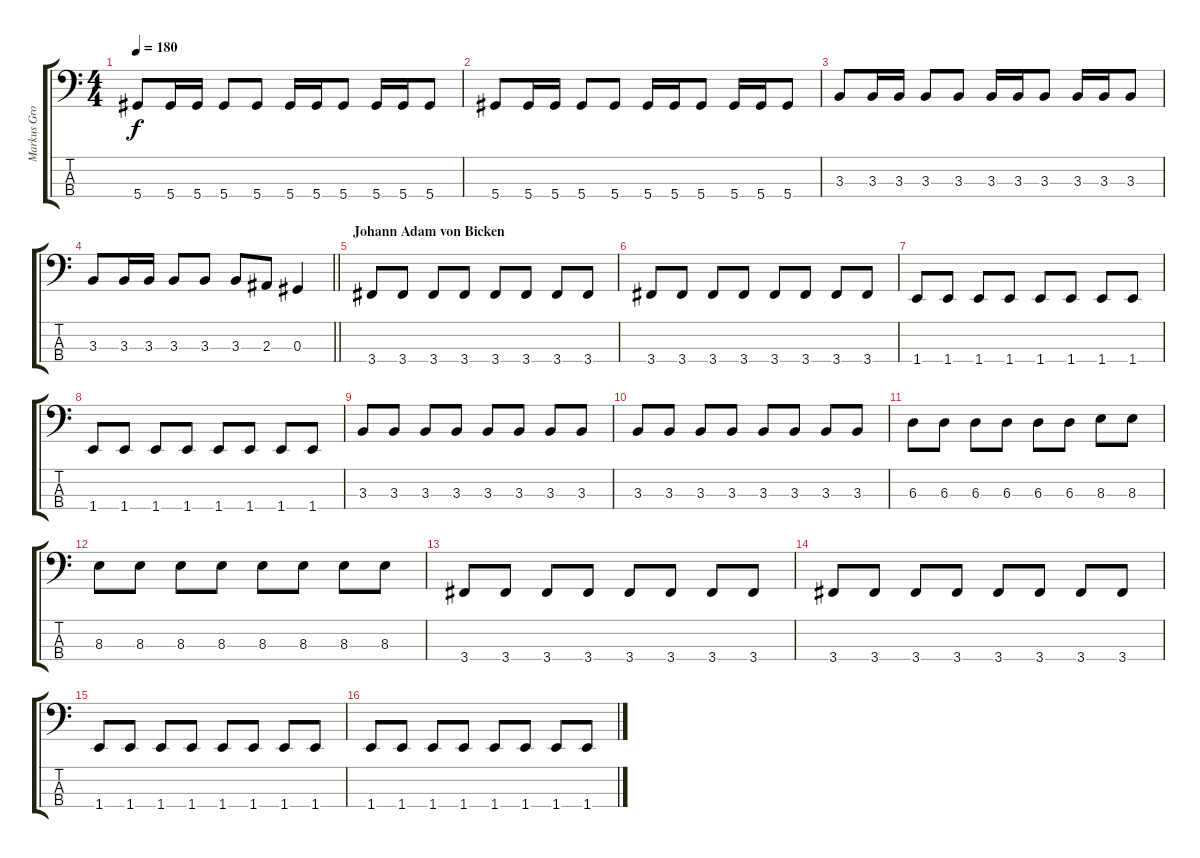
\track ("Markus Grosskopf" "Markus Gro") {instrument electricbassfinger}
\staff {score tabs}
\tuning (Gb2 Db2 Ab1 Eb1) {hide}
\ts (4 4)
\tempo 180
\clef f4
\ks c
5.4.8{dy f} 5.4.16 5.4.16 5.4.8 5.4.8 5.4.16 5.4.16 5.4.8 5.4.16 5.4.16 5.4.8 |
5.4.8 5.4.16 5.4.16 5.4.8 5.4.8 5.4.16 5.4.16 5.4.8 5.4.16 5.4.16 5.4.8 |
3.3.8 3.3.16 3.3.16 3.3.8 3.3.8 3.3.16 3.3.16 3.3.8 3.3.16 3.3.16 3.3.8 |
\barLineRight lightlight
3.3.8 3.3.16 3.3.16 3.3.8 3.3.8 3.3.8 2.3.8 0.3.4 |
\section ("" "Johann Adam von Bicken")
3.4.8 3.4.8 3.4.8 3.4.8 3.4.8 3.4.8 3.4.8 3.4.8 |
3.4.8 3.4.8 3.4.8 3.4.8 3.4.8 3.4.8 3.4.8 3.4.8 |
1.4.8 1.4.8 1.4.8 1.4.8 1.4.8 1.4.8 1.4.8 1.4.8 |
1.4.8 1.4.8 1.4.8 1.4.8 1.4.8 1.4.8 1.4.8 1.4.8 |
3.3.8 3.3.8 3.3.8 3.3.8 3.3.8 3.3.8 3.3.8 3.3.8 |
3.3.8 3.3.8 3.3.8 3.3.8 3.3.8 3.3.8 3.3.8 3.3.8 |
6.3.8 6.3.8 6.3.8 6.3.8 6.3.8 6.3.8 8.3.8 8.3.8 |
8.3.8 8.3.8 8.3.8 8.3.8 8.3.8 8.3.8 8.3.8 8.3.8 |
3.4.8 3.4.8 3.4.8 3.4.8 3.4.8 3.4.8 3.4.8 3.4.8 |
3.4.8 3.4.8 3.4.8 3.4.8 3.4.8 3.4.8 3.4.8 3.4.8 |
1.4.8 1.4.8 1.4.8 1.4.8 1.4.8 1.4.8 1.4.8 1.4.8 |
1.4.8 1.4.8 1.4.8 1.4.8 1.4.8 1.4.8 1.4.8 1.4.8
